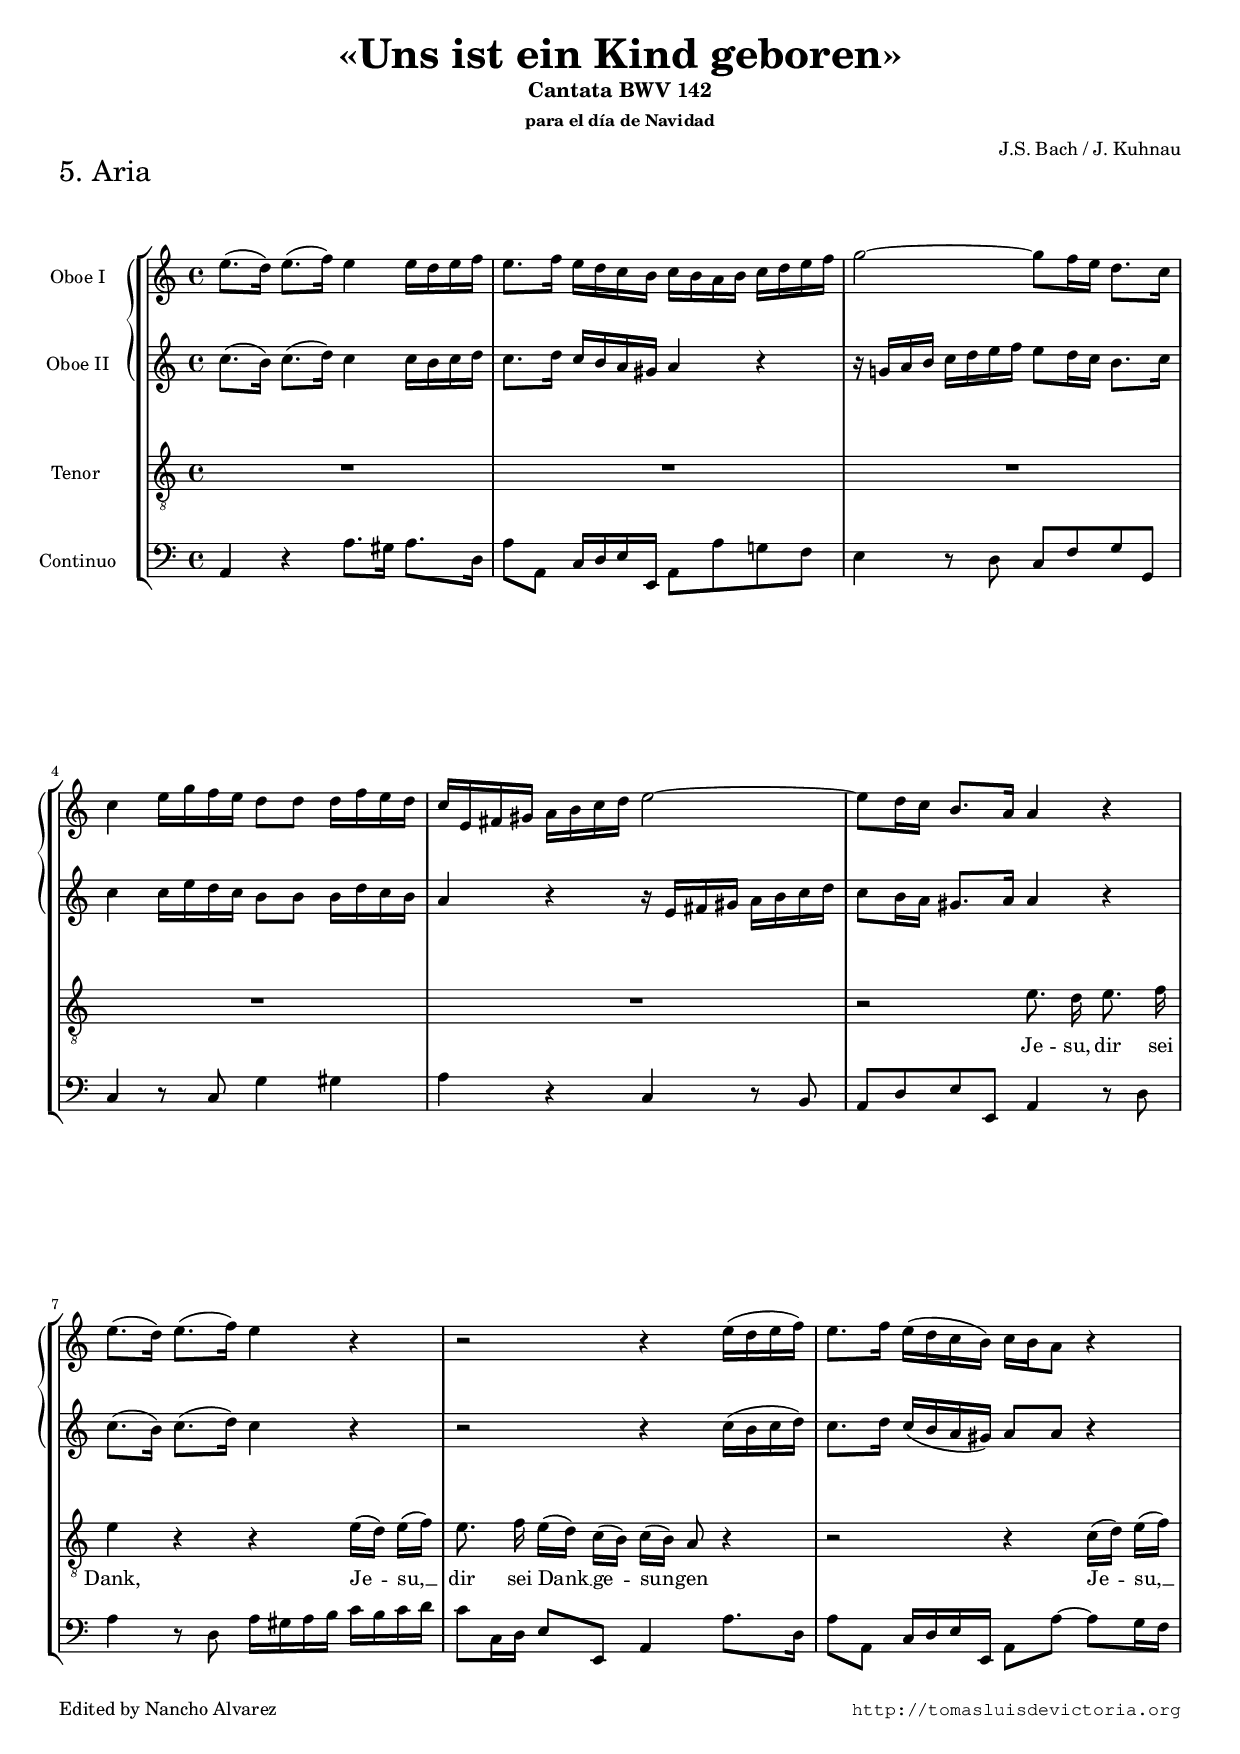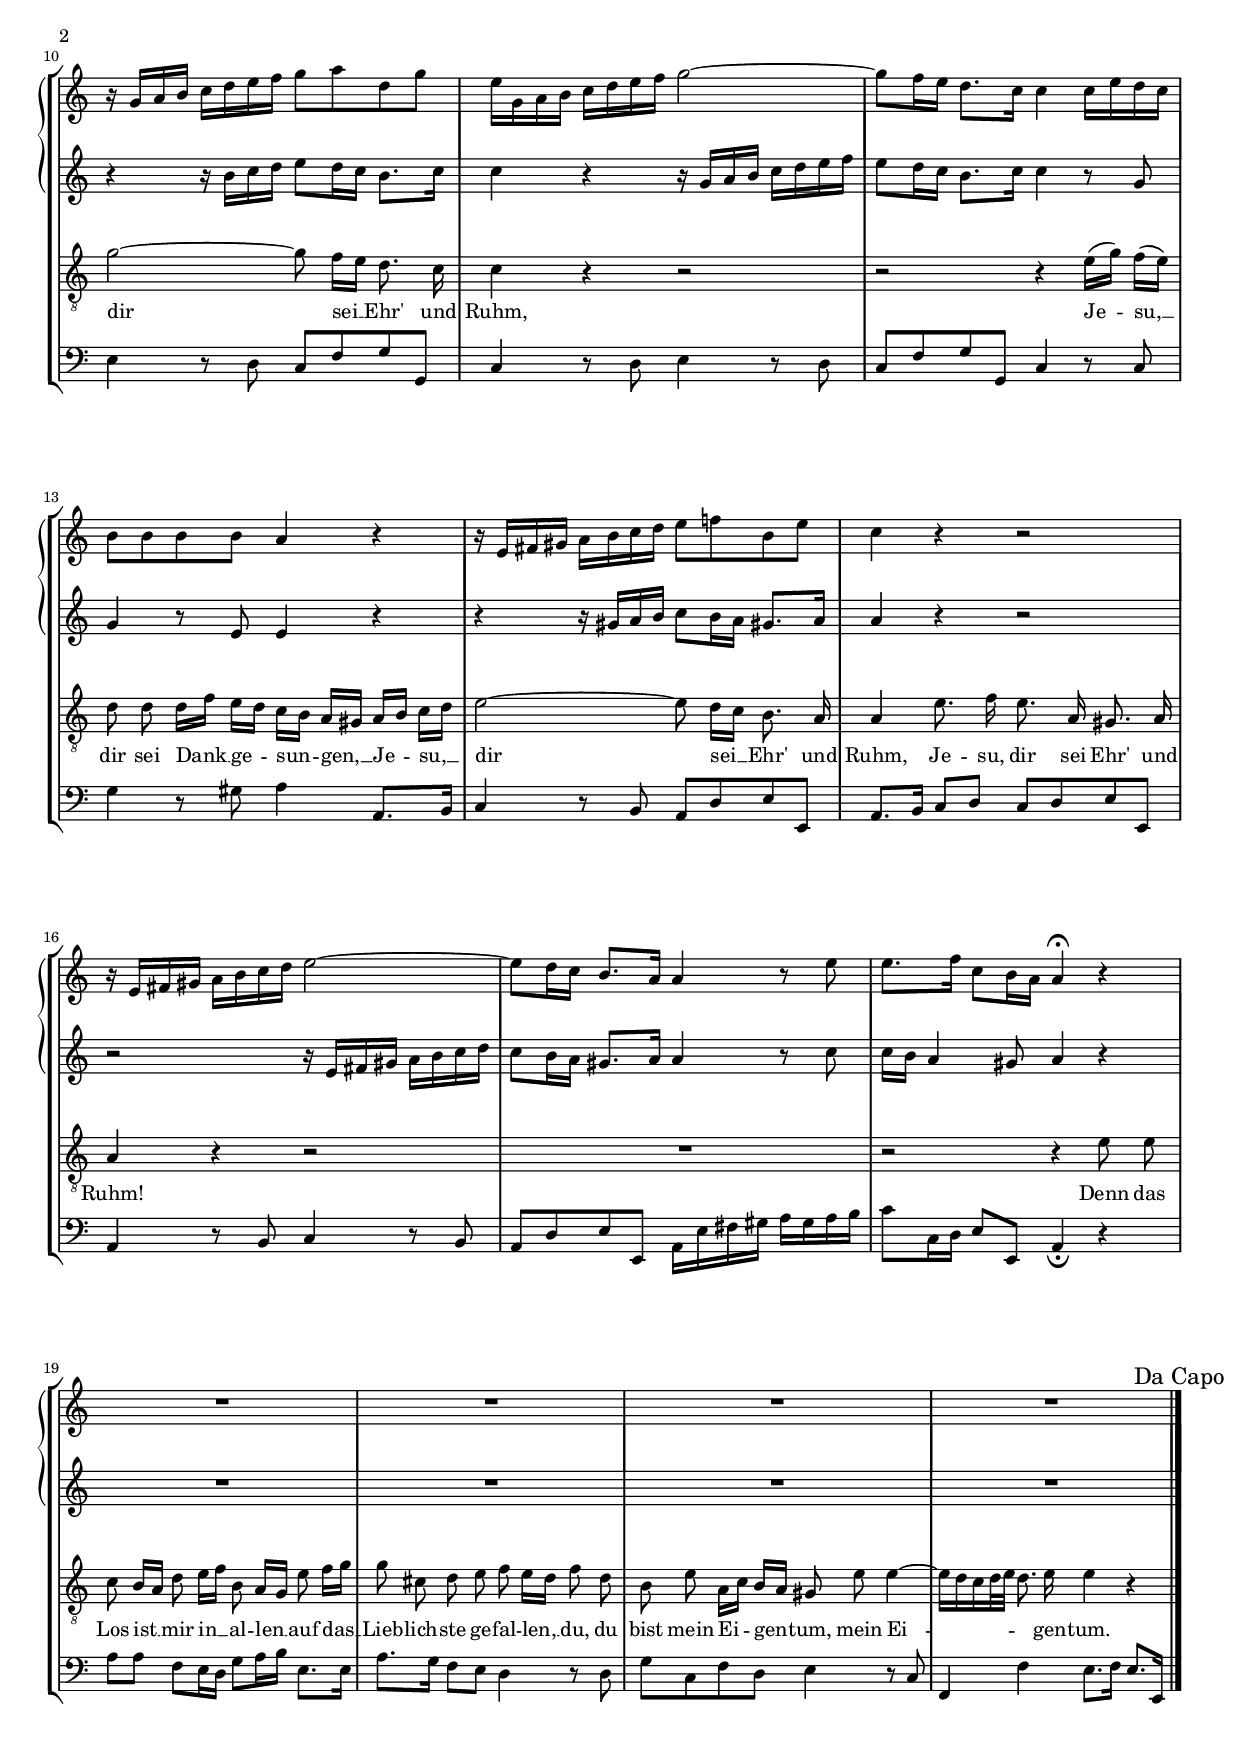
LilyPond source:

\version "2.11.34"

#(set-default-paper-size "a4")
#(set-global-staff-size 16)
#(ly:set-option 'point-and-click #f)
%nomobile

ss=\once \set suggestAccidentals = ##t

\header {
	subtitle=\markup{"Cantata BWV 142"}
        title=\markup{\bigger \bigger \bigger "«Uns ist ein Kind geboren»" }
        subsubtitle="para el día de Navidad"
        piece=\markup{\bigger \bigger \bigger \bigger "5. Aria"}
        composer="J.S. Bach / J. Kuhnau"
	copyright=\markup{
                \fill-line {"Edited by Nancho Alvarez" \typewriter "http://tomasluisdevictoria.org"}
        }
%       tagline=""

}

global={\key a \minor \time 4/4 \skip 1*22 \bar "|." }


oboe={
	e''8.( d''16) e''8.( f''16) e''4 e''16 d'' e'' f'' |
	e''8. f''16 e'' d'' c'' b' c'' b' a' b' c'' d'' e'' f'' |
	g''2 ~ g''8 f''16 e'' d''8. c''16 |
	c''4 e''16 g'' f'' e'' d''8 d'' d''16 f'' e'' d'' |
%5
	c'' e' fis' gis' a' b' c'' d'' e''2 ~ |
	e''8 d''16 c'' b'8. a'16 a'4 r |
	e''8.( d''16) e''8.( f''16) e''4 r |
	r2 r4 e''16( d'' e'' f'') |
	e''8. f''16 e''( d'' c'' b') c'' b' a'8 r4 |
%10
	r16 g' a' b' c'' d'' e'' f'' g''8 a'' d'' g'' |
	e''16 g' a' b' c'' d'' e'' f'' g''2 ~ |
	g''8 f''16 e'' d''8. c''16 c''4 c''16 e'' d'' c'' |
	b'8 b' b' b' a'4 r |
	r16 e' fis' gis' a' b' c'' d'' e''8 f''! b' e'' |
%15
	c''4 r r2 |
	r16 e' fis' gis' a' b' c'' d'' e''2 ~ |
	e''8 d''16 c'' b'8. a'16 a'4 r8 e'' |
	e''8. f''16 c''8 b'16 a' a'4^\fermata r |
	R1*4/4 |
%20
	R1*4/4 |
	R1*4/4 |
	R1^\markup{\bigger \bigger "                                        Da Capo"} 
}

oboedos={
	c''8.( b'16) c''8.( d''16) c''4 c''16 b' c'' d'' |
	c''8. d''16 c'' b' a' gis' a'4 r |
	r16 g'! a' b' c'' d'' e'' f'' e''8 d''16 c'' b'8. c''16 |
	c''4 c''16 e'' d'' c'' b'8 b' b'16 d'' c'' b' |
%5
	a'4 r r16 e' fis' gis' a' b' c'' d'' |
	c''8 b'16 a' gis'8. a'16 a'4 r |
	c''8.( b'16) c''8.( d''16) c''4 r |
	r2 r4 c''16( b' c'' d'') |
	c''8. d''16 c''( b' a' gis') a'8 a' r4 |
%10
	r r16 b' c'' d'' e''8 d''16 c'' b'8. c''16 |
	c''4 r r16 g' a' b' c'' d'' e'' f'' |
	e''8 d''16 c'' b'8. c''16 c''4 r8 g' |
	g'4 r8 e' e'4 r |
	r r16 gis' a' b' c''8 b'16 a' gis'!8. a'16 |
%15
	a'4 r r2 |
	r r16 e' fis' gis' a' b' c'' d'' |
	c''8 b'16 a' gis'8. a'16 a'4 r8 c'' |
	c''16 b' a'4 gis'8 a'4 r |
	R1*4/4 |
%20
	R1*4/4 |
	R1*4/4 |
	R1*4/4 
}

tenor={
	\set autoBeaming = ##f
	R1*4/4 |
	R1*4/4 |
	R1*4/4 |
	R1*4/4 |
%5
	R1*4/4 |
	r2 e'8. d'16 e'8. f'16 |
	e'4 r r e'16[( d']) e'[( f']) |
	e'8. f'16 e'[( d']) c'[( b]) c'[( b]) a8 r4 |
	r2 r4 c'16[( d']) e'[( f']) |
%10
	g'2 ~ g'8 f'16[ e'] d'8. c'16 |
	c'4 r r2 |
	r r4 e'16[( g']) f'[( e']) |
	d'8 d' d'16[ f'] e'[ d'] c'[ b] a[ gis] a[ b] c'[ d'] |
	e'2 ~ e'8 d'16[ c'] b8. a16 |
%15
	a4 e'8. f'16 e'8. a16 gis8. a16 |
	a4 r r2 |
	R1*4/4 |
	r2 r4 e'8 e' |
	c' b16[ a] d'8 e'16[ f'] b8 a16[ g] e'8 f'16[ g'] |
%20
	g'8 cis' d' e' f' e'16[ d'] f'8 d' |
	b e' a16[ c'] b[ a] gis8 e' e'4 ~ |
	e'16[ d' c' d'32 e'] d'8. e'16 e'4 r
}

textotenor=\lyricmode{
Je -- su, dir sei Dank,
Je -- _ su, __ _ dir sei Dank __ _ ge -- _ sun -- _ gen
Je -- _ su, __ _ dir _ sei __ _ Ehr' und Ruhm,
Je -- _ su, __ _ dir sei Dank __ _ ge -- _ sun -- _ gen, __ _ 
Je -- _ su, __ _ 
dir _ sei __ _ Ehr' und Ruhm,
Je -- su,
dir sei Ehr' und Ruhm!
Denn das Los ist __ _ mir in __ _ al -- len __ _ auf das __ _ 
Lieb -- lich -- ste ge -- fal -- len, __ _ 
du,
du bist mein Ei -- _ gen -- _ tum,
mein Ei -- _ _ _ _ _ _ gen -- tum.
}

continuo={
	a,4 r a8. gis16 a8. d16 |
	a8 a, c16 d e e, a,8 a g! f |
	e4 r8 d c f g g, |
	c4 r8 c g4 gis |
%5
	a r c r8 b, |
	a, d e e, a,4 r8 d |
	a4 r8 d a16 gis a b c' b c' d' |
	c'8 c16 d e8 e, a,4 a8. d16 |
	a8 a, c16 d e e, a,8[ a] ~ a[ g16 f] |
%10
	e4 r8 d c f g g, |
	c4 r8 d e4 r8 d |
	c f g g, c4 r8 c |
	g4 r8 gis a4 a,8. b,16 |
	c4 r8 b, a, d e e, |
%15
	a,8. b,16 c8 d c d e e, |
	a,4 r8 b, c4 r8 b, |
	a, d e e, a,16 e fis gis a gis a b |
	c'8 c16 d e8 e, a,4_\fermata r |
	a8[ a] f e16 d g8 a16 b e8. e16 |
%20
	a8. g16 f8 e d4 r8 d |
	g c f d e4 r8 c |
	f,4 f e8. f16 e8. e,16 
}


\score {
\new StaffGroup<<

\new GrandStaff<<
	
	\new Staff <<\global
	\new Voice="v33" {
		\set Staff.instrumentName="Oboe I "
		\clef "treble"
		\oboe }
	>>
	

	\new Staff <<\global
	\new Voice="v44" {
		\set Staff.instrumentName="Oboe II "
		\clef "treble" 
		\oboedos }
	>>
>>

	\new Staff <<\global
	\new Voice="v1" {
		\set Staff.instrumentName="Tenor  "
		\clef "G_8" 
		\tenor }
		\new Lyrics \lyricsto "v1" {\textotenor }
	>>
	

	\new Staff <<\global
	\new Voice="v8" {
		\set Staff.instrumentName="Continuo "
		\clef "bass" 
		\continuo }
	>>
	
>>

\layout{ 
	%\context {\Lyrics \override VerticalAxisGroup #'minimum-Y-extent = #'(-0 . 0) }
	\context {\Score \override BarNumber #'padding = #2 }
	%\context {\Lyrics \override LyricText #'font-size = #2 }
	\context {\Voice melismaBusyProperties = #'() }
	%\context { \RemoveEmptyStaffContext }
	\context {\Staff 
		%\consists Ambitus_engraver 
		\override VerticalAxisGroup #'minimum-Y-extent = #'(-1 . 6.0)
	}
}

%\midi {}

}


\paper{
	%system-count=8
	line-width=19.0\cm
	between-system-padding = 0
	ragged-last-bottom = ##f
	head-separation=2\mm
	foot-separation=3\mm
}
